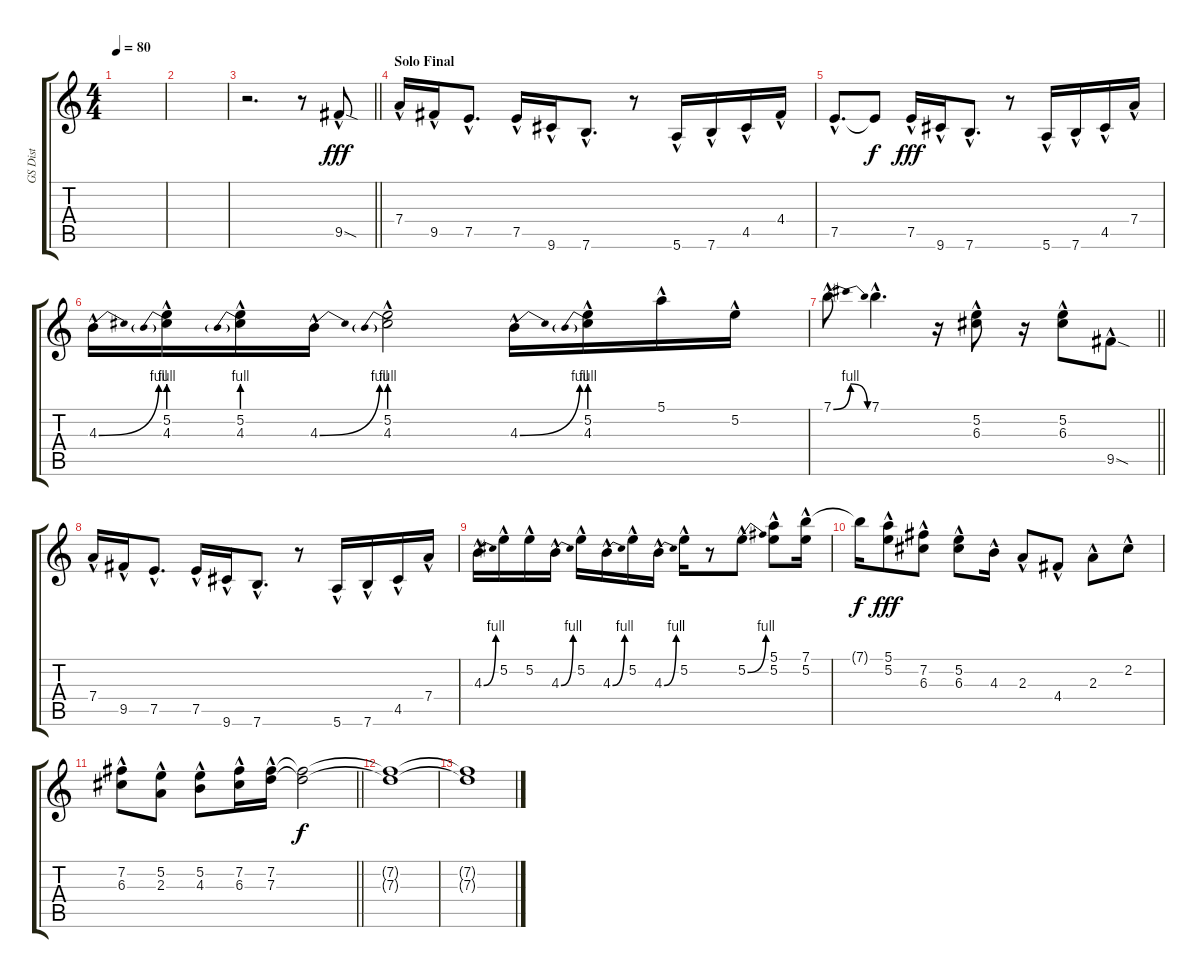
\track ("GS Dist" "GS Dist") {instrument distortionguitar}
\staff {score tabs}
\tuning (E4 B3 G3 D3 A2 E2) {hide}
\ts (4 4)
\tempo 80
\clef g2
\ks c
|
|
\barLineRight lightlight
r.2{d} r.8 9.5{sod hac}.8{dy fff} |
\section ("" "Solo Final")
7.4{hac}.16 9.5{hac}.16 7.5{hac}.8{d} 7.5{hac}.16 9.6{hac}.16 7.6{hac}.8{d} r.8 5.6{hac}.16 7.6{hac}.16 4.5{hac}.16 4.4{hac}.16 |
7.5{hac}.8{d} 7.5{t}.8{dy f} 7.5{hac}.16{dy fff} 9.6{hac}.16 7.6{hac}.8{d} r.8 5.6{hac}.16 7.6{hac}.16 4.5{hac}.16 7.4{hac}.16 |
4.3{be (bend 0 0 60 4) hac}.16 (5.2{hac} 4.3{be (prebend 0 4 60 4) hac}).16 (5.2{hac} 4.3{be (prebend 0 4 60 4) hac}).16 4.3{be (bend 0 0 60 4) hac}.16 (5.2{hac} 4.3{be (prebend 0 4 60 4) hac}).2 4.3{be (bend 0 0 60 4) hac}.16 (5.2{hac} 4.3{be (prebend 0 4 60 4) hac}).16 5.1{hac}.16 5.2{hac}.16 |
\barLineRight lightlight
7.1{be (bendrelease 0 0 10 4 45 4 60 0) hac}.8 7.1{hac}.4{d} r.16 (5.2{hac} 6.3{hac}).8 r.16 (5.2{hac} 6.3{hac}).8 9.5{sod hac}.8 |
7.4{hac}.16 9.5{hac}.16 7.5{hac}.8{d} 7.5{hac}.16 9.6{hac}.16 7.6{hac}.8{d} r.8 5.6{hac}.16 7.6{hac}.16 4.5{hac}.16 7.4{hac}.16 |
4.3{be (bend 0 0 60 4) hac}.16 5.2{hac}.16 5.2{hac}.16 4.3{be (bend 0 0 60 4) hac}.16 5.2{hac}.16 4.3{be (bend 0 0 60 4) hac}.16 5.2{hac}.16 4.3{be (bend 0 0 60 4) hac}.16 5.2{hac}.16 r.8 5.2{be (bend 0 0 60 4) hac}.8 (5.1{hac} 5.2{hac}).8 (7.1{hac} 5.2{hac}).16 |
7.1{t}.16{dy f} (5.1{hac} 5.2{hac}).8{dy fff} (7.2{hac} 6.3{hac}).8 (5.2{hac} 6.3{hac}).8 4.3{hac}.16 2.3{hac}.8 4.4{hac}.8 2.3{hac}.8 2.2{hac}.8 |
\barLineRight lightlight
(7.2{hac} 6.3{hac}).8 (5.2{hac} 2.3{hac}).8 (5.2{hac} 4.3{hac}).8 (7.2{hac} 6.3{hac}).16 (7.2{hac} 7.3{hac}).16 (7.2{t} 7.3{t}).2{dy f} |
(7.2{t} 7.3{t}).1 |
(7.2{t} 7.3{t}).1
